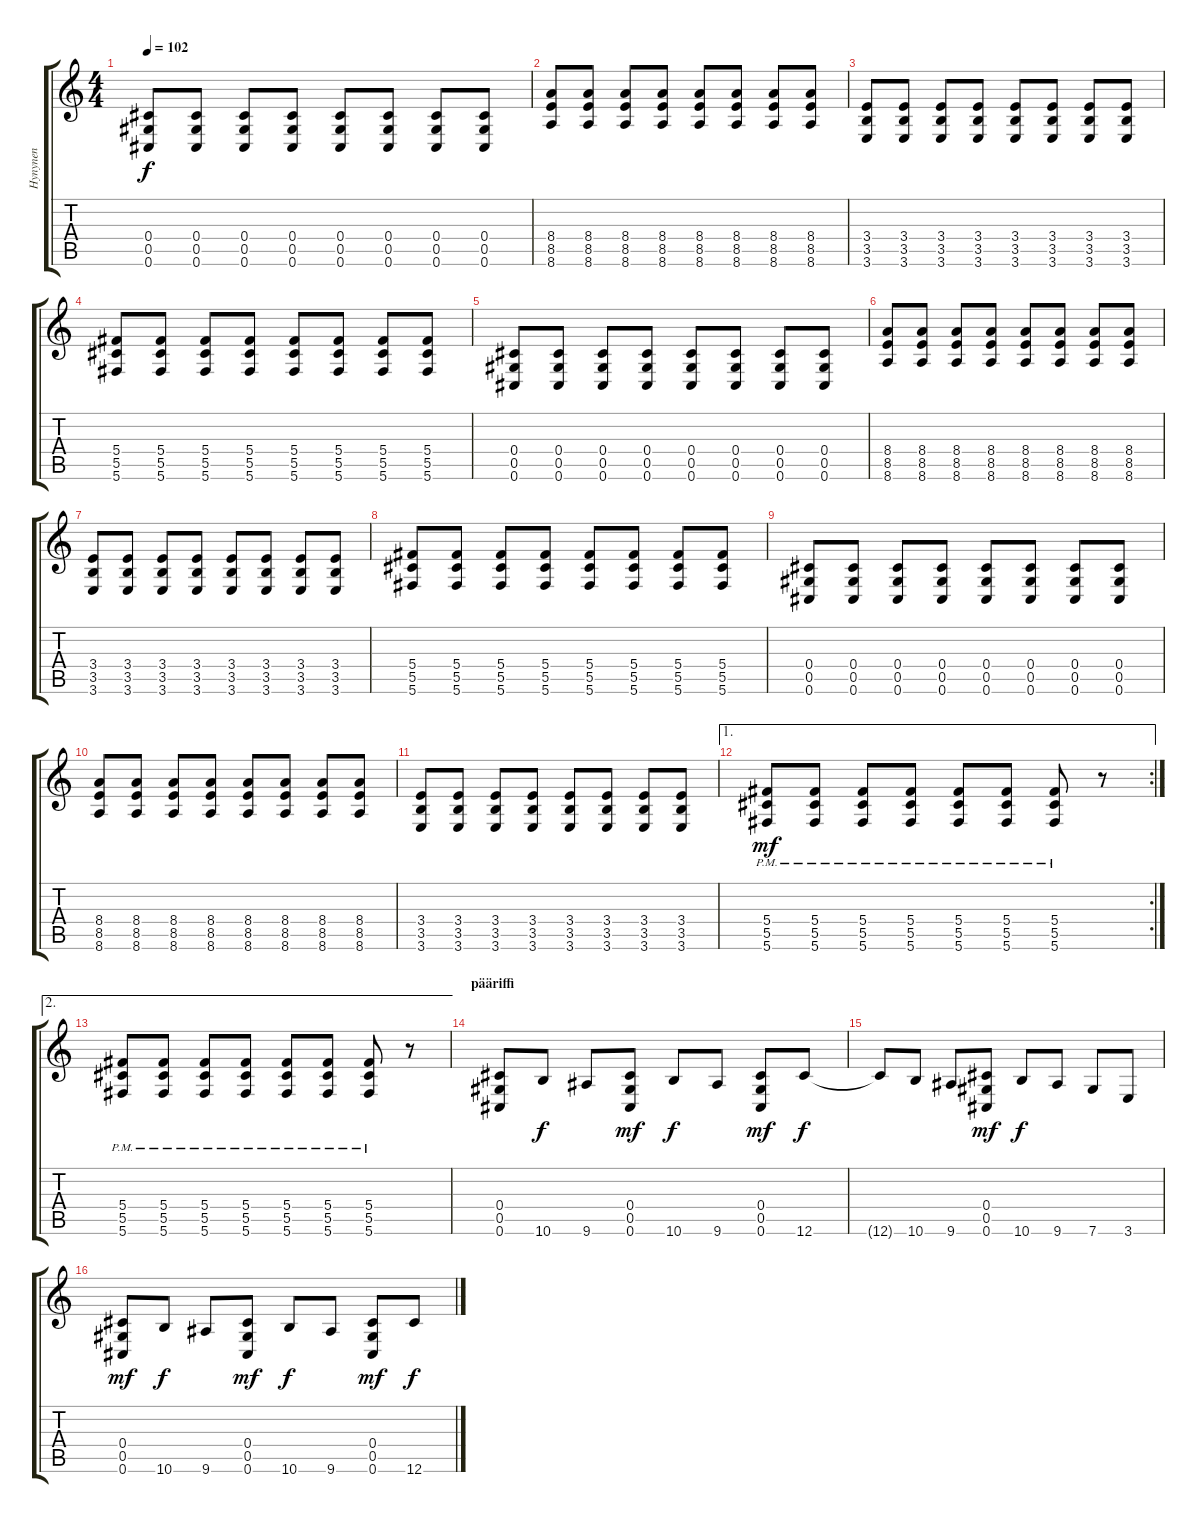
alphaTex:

\track ("Hynynen" "Hynynen") {instrument distortionguitar}
\staff {score tabs}
\tuning (Eb4 Bb3 Gb3 Db3 Ab2 Db2) {hide}
\ts (4 4)
\tempo 102
\clef g2
\ks c
(0.4 0.5 0.6).8{dy f} (0.4 0.5 0.6).8 (0.4 0.5 0.6).8 (0.4 0.5 0.6).8 (0.4 0.5 0.6).8 (0.4 0.5 0.6).8 (0.4 0.5 0.6).8 (0.4 0.5 0.6).8 |
(8.4 8.5 8.6).8 (8.4 8.5 8.6).8 (8.4 8.5 8.6).8 (8.4 8.5 8.6).8 (8.4 8.5 8.6).8 (8.4 8.5 8.6).8 (8.4 8.5 8.6).8 (8.4 8.5 8.6).8 |
(3.4 3.5 3.6).8 (3.4 3.5 3.6).8 (3.4 3.5 3.6).8 (3.4 3.5 3.6).8 (3.4 3.5 3.6).8 (3.4 3.5 3.6).8 (3.4 3.5 3.6).8 (3.4 3.5 3.6).8 |
(5.4 5.5 5.6).8 (5.4 5.5 5.6).8 (5.4 5.5 5.6).8 (5.4 5.5 5.6).8 (5.4 5.5 5.6).8 (5.4 5.5 5.6).8 (5.4 5.5 5.6).8 (5.4 5.5 5.6).8 |
(0.4 0.5 0.6).8 (0.4 0.5 0.6).8 (0.4 0.5 0.6).8 (0.4 0.5 0.6).8 (0.4 0.5 0.6).8 (0.4 0.5 0.6).8 (0.4 0.5 0.6).8 (0.4 0.5 0.6).8 |
(8.4 8.5 8.6).8 (8.4 8.5 8.6).8 (8.4 8.5 8.6).8 (8.4 8.5 8.6).8 (8.4 8.5 8.6).8 (8.4 8.5 8.6).8 (8.4 8.5 8.6).8 (8.4 8.5 8.6).8 |
(3.4 3.5 3.6).8 (3.4 3.5 3.6).8 (3.4 3.5 3.6).8 (3.4 3.5 3.6).8 (3.4 3.5 3.6).8 (3.4 3.5 3.6).8 (3.4 3.5 3.6).8 (3.4 3.5 3.6).8 |
(5.4 5.5 5.6).8 (5.4 5.5 5.6).8 (5.4 5.5 5.6).8 (5.4 5.5 5.6).8 (5.4 5.5 5.6).8 (5.4 5.5 5.6).8 (5.4 5.5 5.6).8 (5.4 5.5 5.6).8 |
(0.4 0.5 0.6).8 (0.4 0.5 0.6).8 (0.4 0.5 0.6).8 (0.4 0.5 0.6).8 (0.4 0.5 0.6).8 (0.4 0.5 0.6).8 (0.4 0.5 0.6).8 (0.4 0.5 0.6).8 |
(8.4 8.5 8.6).8 (8.4 8.5 8.6).8 (8.4 8.5 8.6).8 (8.4 8.5 8.6).8 (8.4 8.5 8.6).8 (8.4 8.5 8.6).8 (8.4 8.5 8.6).8 (8.4 8.5 8.6).8 |
(3.4 3.5 3.6).8 (3.4 3.5 3.6).8 (3.4 3.5 3.6).8 (3.4 3.5 3.6).8 (3.4 3.5 3.6).8 (3.4 3.5 3.6).8 (3.4 3.5 3.6).8 (3.4 3.5 3.6).8 |
\ae 1
\rc 2
(5.4{pm} 5.5{pm} 5.6{pm}).8{dy mf} (5.4{pm} 5.5{pm} 5.6{pm}).8 (5.4{pm} 5.5{pm} 5.6{pm}).8 (5.4{pm} 5.5{pm} 5.6{pm}).8 (5.4{pm} 5.5{pm} 5.6{pm}).8 (5.4{pm} 5.5{pm} 5.6{pm}).8 (5.4{pm} 5.5{pm} 5.6{pm}).8 r.8 |
\ae 2
(5.4{pm} 5.5{pm} 5.6{pm}).8 (5.4{pm} 5.5{pm} 5.6{pm}).8 (5.4{pm} 5.5{pm} 5.6{pm}).8 (5.4{pm} 5.5{pm} 5.6{pm}).8 (5.4{pm} 5.5{pm} 5.6{pm}).8 (5.4{pm} 5.5{pm} 5.6{pm}).8 (5.4{pm} 5.5{pm} 5.6{pm}).8 r.8 |
\section ("" "pääriffi")
(0.4 0.5 0.6).8{volume 16} 10.6.8{dy f} 9.6.8 (0.4 0.5 0.6).8{dy mf} 10.6.8{dy f} 9.6.8 (0.4 0.5 0.6).8{dy mf} 12.6.8{dy f} |
12.6{t}.8 10.6.8 9.6.8 (0.4 0.5 0.6).8{dy mf} 10.6.8{dy f} 9.6.8 7.6.8 3.6.8 |
(0.4 0.5 0.6).8{dy mf} 10.6.8{dy f} 9.6.8 (0.4 0.5 0.6).8{dy mf} 10.6.8{dy f} 9.6.8 (0.4 0.5 0.6).8{dy mf} 12.6.8{dy f}
